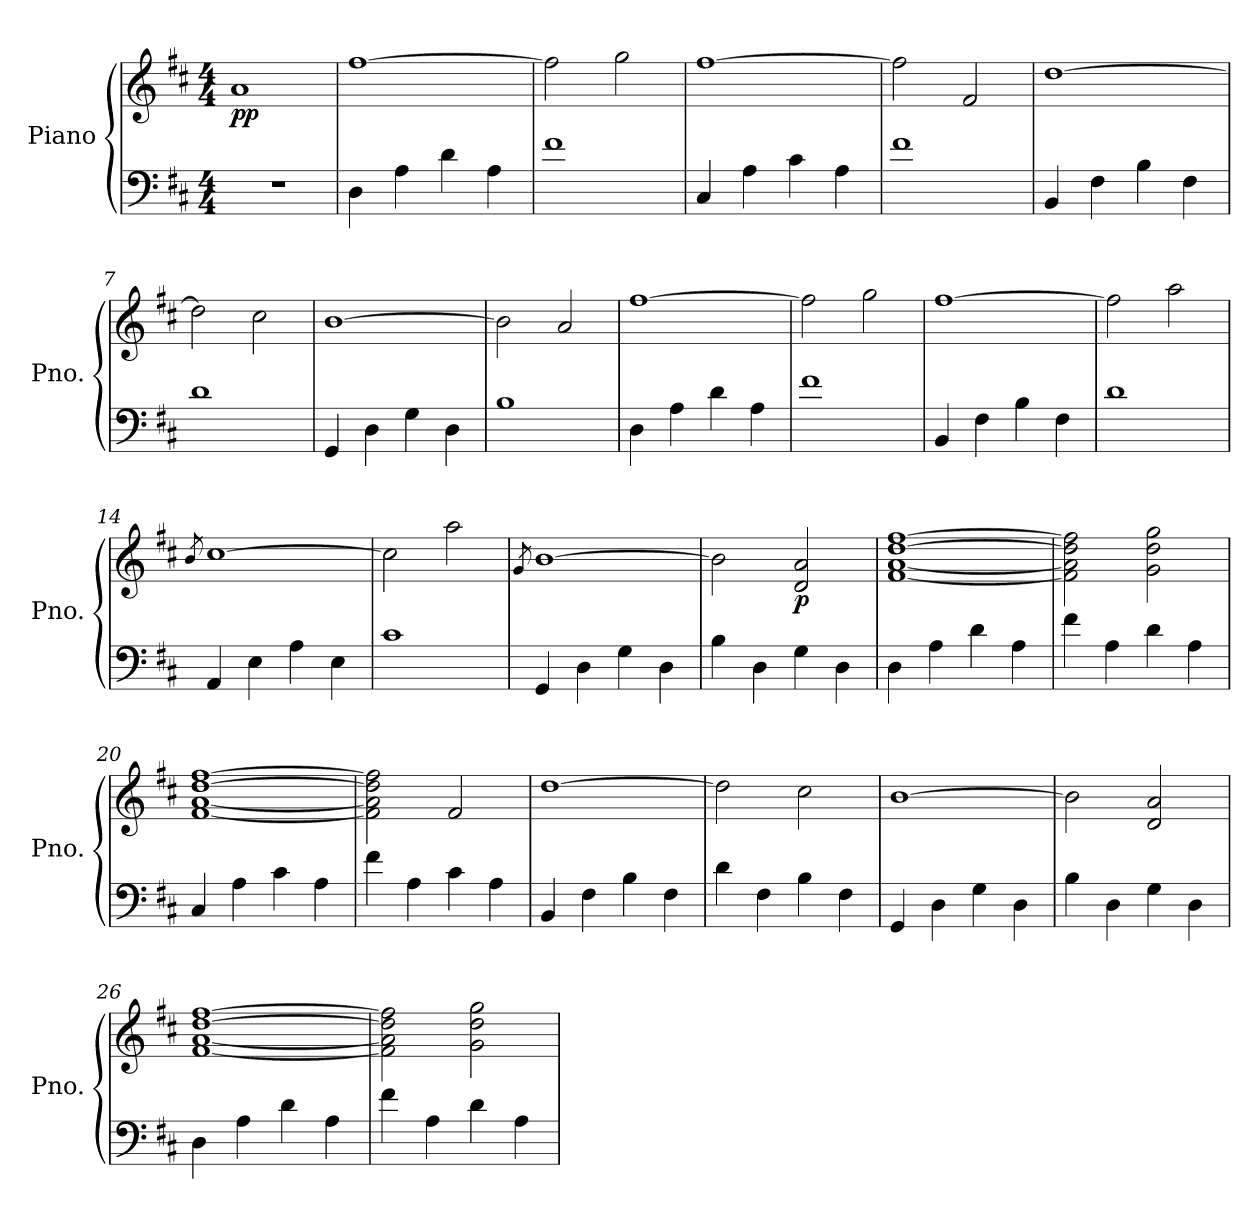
**kern	**kern	**dynam
*part1	*part1	*part1
*staff2	*staff1	*staff1/2
*I"Piano	*	*
*I'Pno.	*	*
*clefF4	*clefG2	*
*k[f#c#]	*k[f#c#]	*
*M4/4	*M4/4	*
=1	=1	=1
!	!	!LO:DY:b
1r	1a	pp
=2	=2	=2
4D\	[1ff#	.
4A\	.	.
4d\	.	.
4A\	.	.
=3	=3	=3
1f#	2ff#\]	.
.	2gg\	.
=4	=4	=4
4C#/	[1ff#	.
4A\	.	.
4c#\	.	.
4A\	.	.
=5	=5	=5
1f#	2ff#\]	.
.	2f#/	.
=6	=6	=6
4BB/	[1dd	.
4F#\	.	.
4B\	.	.
4F#\	.	.
=7	=7	=7
1d	2dd\]	.
.	2cc#\	.
=8	=8	=8
4GG/	[1b	.
4D\	.	.
4G\	.	.
4D\	.	.
=9	=9	=9
1B	2b\]	.
.	2a/	.
=10	=10	=10
4D\	[1ff#	.
4A\	.	.
4d\	.	.
4A\	.	.
=11	=11	=11
1f#	2ff#\]	.
.	2gg\	.
!!LO:LB:g=z
=12	=12	=12
4BB/	[1ff#	.
4F#\	.	.
4B\	.	.
4F#\	.	.
=13	=13	=13
1d	2ff#\]	.
.	2aa\	.
=14	=14	=14
.	8qb/	.
4AA/	[1cc#	.
4E\	.	.
4A\	.	.
4E\	.	.
=15	=15	=15
1c#	2cc#\]	.
.	2aa\	.
=16	=16	=16
.	8qg/	.
4GG/	[1b	.
4D\	.	.
4G\	.	.
4D\	.	.
=17	=17	=17
4B\	2b\]	.
4D\	.	.
!	!	!LO:DY:b
4G\	2d/ 2a/	p
4D\	.	.
=18	=18	=18
4D\	[1f# [1a [1dd [1ff#	.
4A\	.	.
4d\	.	.
4A\	.	.
=19	=19	=19
4f#\	2f#\] 2a\] 2dd\] 2ff#\]	.
4A\	.	.
4d\	2g\ 2dd\ 2gg\	.
4A\	.	.
=20	=20	=20
4C#/	[1f# [1a [1dd [1ff#	.
4A\	.	.
4c#\	.	.
4A\	.	.
!!LO:LB:g=z
=21	=21	=21
4f#\	2f#\] 2a\] 2dd\] 2ff#\]	.
4A\	.	.
4c#\	2f#/	.
4A\	.	.
=22	=22	=22
4BB/	[1dd	.
4F#\	.	.
4B\	.	.
4F#\	.	.
=23	=23	=23
4d\	2dd\]	.
4F#\	.	.
4B\	2cc#\	.
4F#\	.	.
=24	=24	=24
4GG/	[1b	.
4D\	.	.
4G\	.	.
4D\	.	.
=25	=25	=25
4B\	2b\]	.
4D\	.	.
4G\	2d/ 2a/	.
4D\	.	.
=26	=26	=26
4D\	[1f# [1a [1dd [1ff#	.
4A\	.	.
4d\	.	.
4A\	.	.
=27	=27	=27
4f#\	2f#\] 2a\] 2dd\] 2ff#\]	.
4A\	.	.
4d\	2g\ 2dd\ 2gg\	.
4A\	.	.
=	=	=
*-	*-	*-
